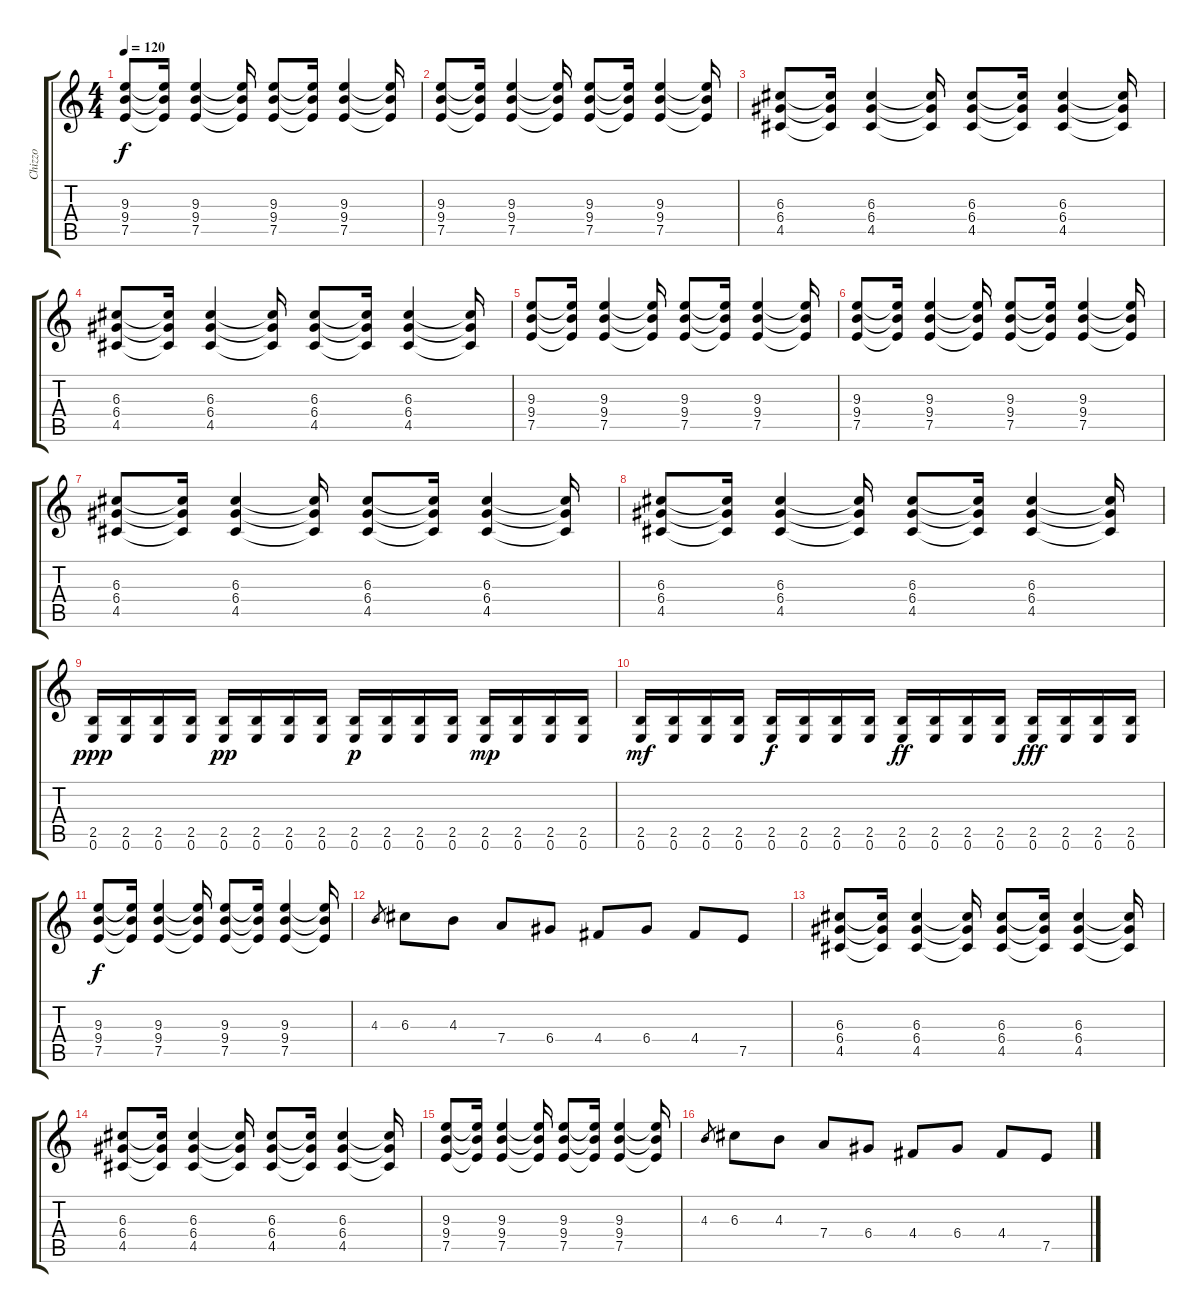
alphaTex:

\track ("Chizzo" "Chizzo") {instrument distortionguitar}
\staff {score tabs}
\tuning (E4 B3 G3 D3 A2 E2) {hide}
\ts (4 4)
\tempo 120
\clef g2
\ks c
(9.3 9.4 7.5).8{dy f} (9.3{t} 9.4{t} 7.5{t}).16 (9.3 9.4 7.5).4 (9.3{t} 9.4{t} 7.5{t}).16 (9.3 9.4 7.5).8 (9.3{t} 9.4{t} 7.5{t}).16 (9.3 9.4 7.5).4 (9.3{t} 9.4{t} 7.5{t}).16 |
(9.3 9.4 7.5).8 (9.3{t} 9.4{t} 7.5{t}).16 (9.3 9.4 7.5).4 (9.3{t} 9.4{t} 7.5{t}).16 (9.3 9.4 7.5).8 (9.3{t} 9.4{t} 7.5{t}).16 (9.3 9.4 7.5).4 (9.3{t} 9.4{t} 7.5{t}).16 |
(6.3 6.4 4.5).8 (6.3{t} 6.4{t} 4.5{t}).16 (6.3 6.4 4.5).4 (6.3{t} 6.4{t} 4.5{t}).16 (6.3 6.4 4.5).8 (6.3{t} 6.4{t} 4.5{t}).16 (6.3 6.4 4.5).4 (6.3{t} 6.4{t} 4.5{t}).16 |
(6.3 6.4 4.5).8 (6.3{t} 6.4{t} 4.5{t}).16 (6.3 6.4 4.5).4 (6.3{t} 6.4{t} 4.5{t}).16 (6.3 6.4 4.5).8 (6.3{t} 6.4{t} 4.5{t}).16 (6.3 6.4 4.5).4 (6.3{t} 6.4{t} 4.5{t}).16 |
(9.3 9.4 7.5).8 (9.3{t} 9.4{t} 7.5{t}).16 (9.3 9.4 7.5).4 (9.3{t} 9.4{t} 7.5{t}).16 (9.3 9.4 7.5).8 (9.3{t} 9.4{t} 7.5{t}).16 (9.3 9.4 7.5).4 (9.3{t} 9.4{t} 7.5{t}).16 |
(9.3 9.4 7.5).8 (9.3{t} 9.4{t} 7.5{t}).16 (9.3 9.4 7.5).4 (9.3{t} 9.4{t} 7.5{t}).16 (9.3 9.4 7.5).8 (9.3{t} 9.4{t} 7.5{t}).16 (9.3 9.4 7.5).4 (9.3{t} 9.4{t} 7.5{t}).16 |
(6.3 6.4 4.5).8 (6.3{t} 6.4{t} 4.5{t}).16 (6.3 6.4 4.5).4 (6.3{t} 6.4{t} 4.5{t}).16 (6.3 6.4 4.5).8 (6.3{t} 6.4{t} 4.5{t}).16 (6.3 6.4 4.5).4 (6.3{t} 6.4{t} 4.5{t}).16 |
(6.3 6.4 4.5).8 (6.3{t} 6.4{t} 4.5{t}).16 (6.3 6.4 4.5).4 (6.3{t} 6.4{t} 4.5{t}).16 (6.3 6.4 4.5).8 (6.3{t} 6.4{t} 4.5{t}).16 (6.3 6.4 4.5).4 (6.3{t} 6.4{t} 4.5{t}).16 |
(2.5 0.6).16{dy ppp} (2.5 0.6).16 (2.5 0.6).16 (2.5 0.6).16 (2.5 0.6).16{dy pp} (2.5 0.6).16 (2.5 0.6).16 (2.5 0.6).16 (2.5 0.6).16{dy p} (2.5 0.6).16 (2.5 0.6).16 (2.5 0.6).16 (2.5 0.6).16{dy mp} (2.5 0.6).16 (2.5 0.6).16 (2.5 0.6).16 |
(2.5 0.6).16{dy mf} (2.5 0.6).16 (2.5 0.6).16 (2.5 0.6).16 (2.5 0.6).16{dy f} (2.5 0.6).16 (2.5 0.6).16 (2.5 0.6).16 (2.5 0.6).16{dy ff} (2.5 0.6).16 (2.5 0.6).16 (2.5 0.6).16 (2.5 0.6).16{dy fff} (2.5 0.6).16 (2.5 0.6).16 (2.5 0.6).16 |
(9.3 9.4 7.5).8{dy f} (9.3{t} 9.4{t} 7.5{t}).16 (9.3 9.4 7.5).4 (9.3{t} 9.4{t} 7.5{t}).16 (9.3 9.4 7.5).8 (9.3{t} 9.4{t} 7.5{t}).16 (9.3 9.4 7.5).4 (9.3{t} 9.4{t} 7.5{t}).16 |
4.3.8{gr} 6.3.8 4.3.8 7.4.8 6.4.8 4.4.8 6.4.8 4.4.8 7.5.8 |
(6.3 6.4 4.5).8 (6.3{t} 6.4{t} 4.5{t}).16 (6.3 6.4 4.5).4 (6.3{t} 6.4{t} 4.5{t}).16 (6.3 6.4 4.5).8 (6.3{t} 6.4{t} 4.5{t}).16 (6.3 6.4 4.5).4 (6.3{t} 6.4{t} 4.5{t}).16 |
(6.3 6.4 4.5).8 (6.3{t} 6.4{t} 4.5{t}).16 (6.3 6.4 4.5).4 (6.3{t} 6.4{t} 4.5{t}).16 (6.3 6.4 4.5).8 (6.3{t} 6.4{t} 4.5{t}).16 (6.3 6.4 4.5).4 (6.3{t} 6.4{t} 4.5{t}).16 |
(9.3 9.4 7.5).8 (9.3{t} 9.4{t} 7.5{t}).16 (9.3 9.4 7.5).4 (9.3{t} 9.4{t} 7.5{t}).16 (9.3 9.4 7.5).8 (9.3{t} 9.4{t} 7.5{t}).16 (9.3 9.4 7.5).4 (9.3{t} 9.4{t} 7.5{t}).16 |
4.3.8{gr} 6.3.8 4.3.8 7.4.8 6.4.8 4.4.8 6.4.8 4.4.8 7.5.8
